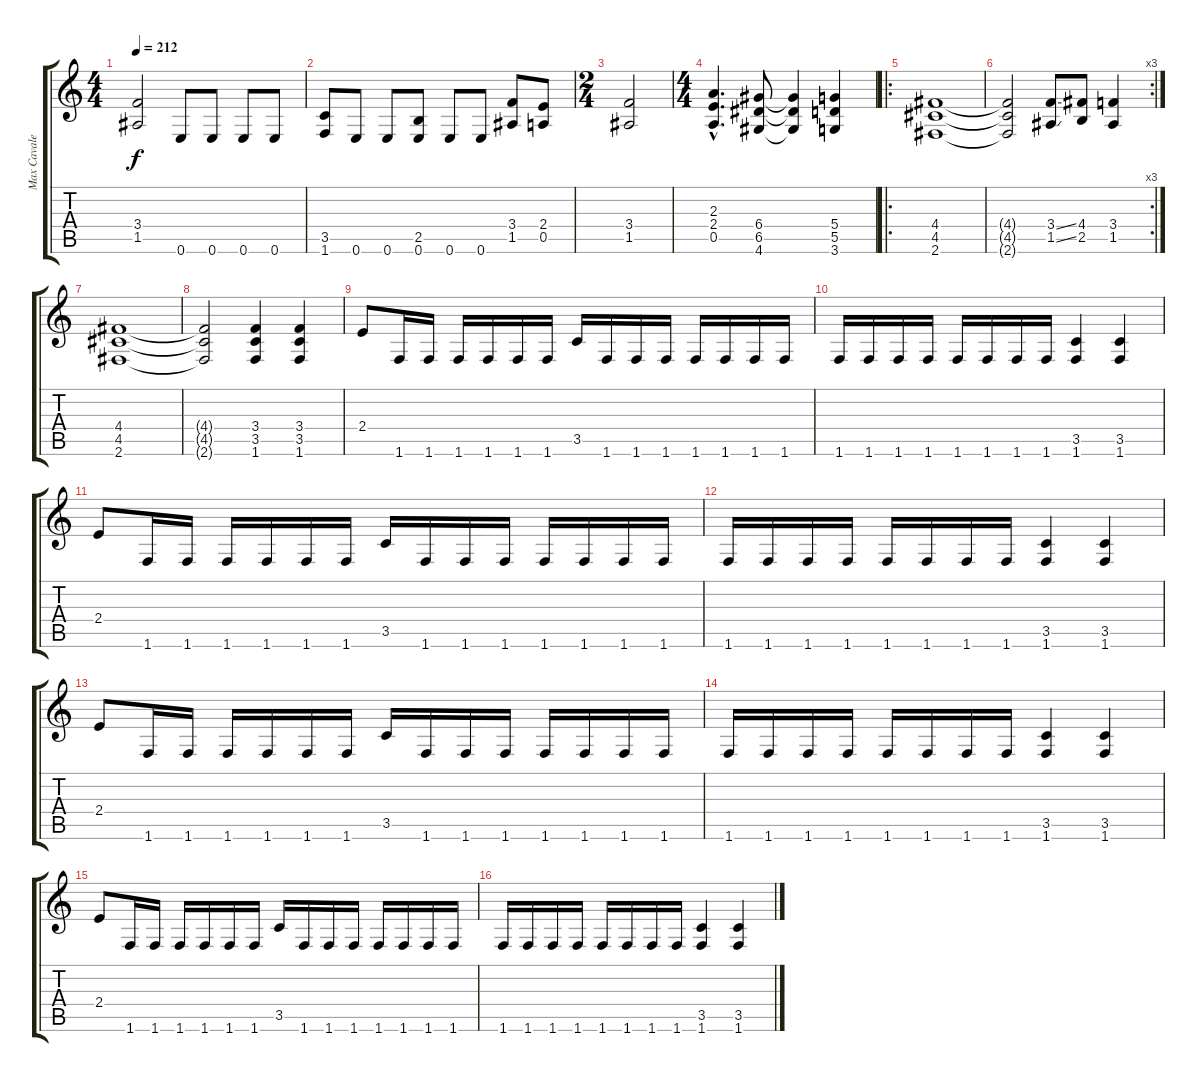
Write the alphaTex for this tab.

\track ("Max Cavalera" "Max Cavale") {instrument distortionguitar}
\staff {score tabs}
\tuning (E4 B3 G3 D3 A2 E2) {hide}
\ts (4 4)
\tempo 212
\clef g2
\ks c
(3.4 1.5).2{dy f} 0.6.8 0.6.8 0.6.8 0.6.8 |
(3.5 1.6).8 0.6.8 0.6.8 (2.5 0.6).8 0.6.8 0.6.8 (3.4 1.5).8 (2.4 0.5).8 |
\ts (2 4)
(3.4 1.5).2 |
\ts (4 4)
(2.3{hac} 2.4{hac} 0.5{hac}).4{d} (6.4 6.5 4.6).8 (6.4{t} 6.5{t} 4.6{t}).4 (5.4 5.5 3.6).4 |
\ro
(4.4 4.5 2.6).1 |
\rc 3
(4.4{t} 4.5{t} 2.6{t}).2 (3.4{ss} 1.5{ss}).8 (4.4 2.5).8 (3.4 1.5).4 |
(4.4 4.5 2.6).1 |
(4.4{t} 4.5{t} 2.6{t}).2 (3.4 3.5 1.6).4 (3.4 3.5 1.6).4 |
2.4.8 1.6.16 1.6.16 1.6.16 1.6.16 1.6.16 1.6.16 3.5.16 1.6.16 1.6.16 1.6.16 1.6.16 1.6.16 1.6.16 1.6.16 |
1.6.16 1.6.16 1.6.16 1.6.16 1.6.16 1.6.16 1.6.16 1.6.16 (3.5 1.6).4 (3.5 1.6).4 |
2.4.8 1.6.16 1.6.16 1.6.16 1.6.16 1.6.16 1.6.16 3.5.16 1.6.16 1.6.16 1.6.16 1.6.16 1.6.16 1.6.16 1.6.16 |
1.6.16 1.6.16 1.6.16 1.6.16 1.6.16 1.6.16 1.6.16 1.6.16 (3.5 1.6).4 (3.5 1.6).4 |
2.4.8 1.6.16 1.6.16 1.6.16 1.6.16 1.6.16 1.6.16 3.5.16 1.6.16 1.6.16 1.6.16 1.6.16 1.6.16 1.6.16 1.6.16 |
1.6.16 1.6.16 1.6.16 1.6.16 1.6.16 1.6.16 1.6.16 1.6.16 (3.5 1.6).4 (3.5 1.6).4 |
2.4.8 1.6.16 1.6.16 1.6.16 1.6.16 1.6.16 1.6.16 3.5.16 1.6.16 1.6.16 1.6.16 1.6.16 1.6.16 1.6.16 1.6.16 |
1.6.16 1.6.16 1.6.16 1.6.16 1.6.16 1.6.16 1.6.16 1.6.16 (3.5 1.6).4 (3.5 1.6).4
